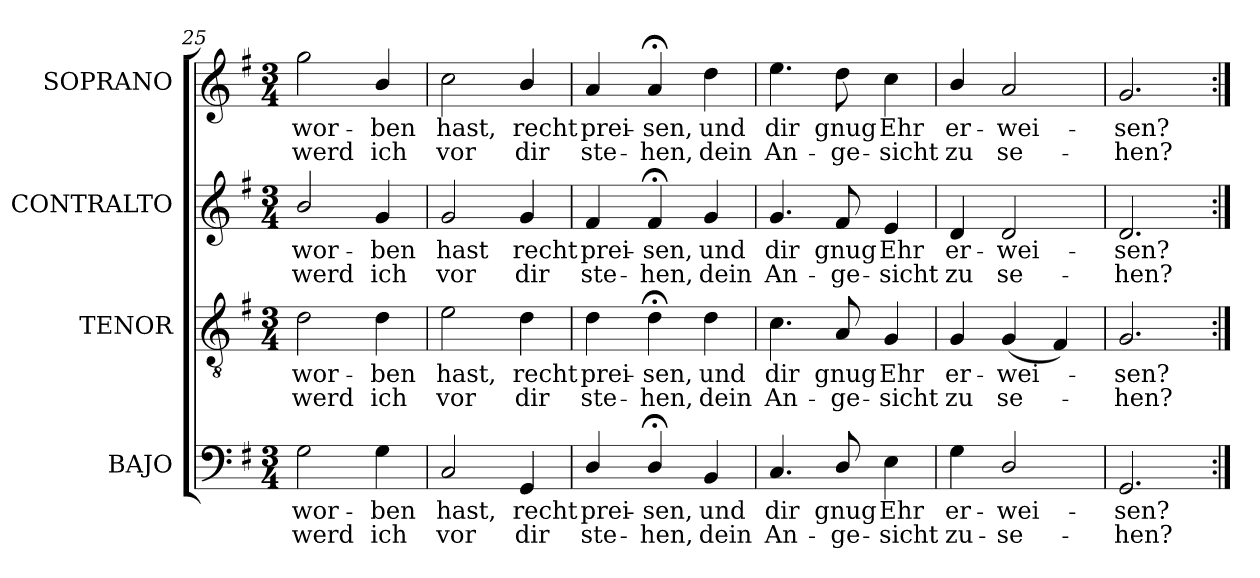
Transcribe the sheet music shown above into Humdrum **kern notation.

**kern	**text	**text	**kern	**text	**text	**kern	**text	**text	**kern	**text	**text
*part4	*part4	*part4	*part3	*part3	*part3	*part2	*part2	*part2	*part1	*part1	*part1
*staff4	*staff4	*staff4	*staff3	*staff3	*staff3	*staff2	*staff2	*staff2	*staff1	*staff1	*staff1
*I"BAJO	*	*	*I"TENOR	*	*	*I"CONTRALTO	*	*	*I"SOPRANO	*	*
*I'B.	*	*	*I'T.	*	*	*I'A.	*	*	*I'S.	*	*
*clefF4	*	*	*clefGv2	*	*	*clefG2	*	*	*clefG2	*	*
*	*	*	*ITrd7c12	*	*	*	*	*	*	*	*
*k[f#]	*	*	*k[f#]	*	*	*k[f#]	*	*	*k[f#]	*	*
*G:	*	*	*G:	*	*	*G:	*	*	*G:	*	*
*M3/4	*	*	*M3/4	*	*	*M3/4	*	*	*M3/4	*	*
=25	=25	=25	=25	=25	=25	=25	=25	=25	=25	=25	=25
!	!LO:LY:b:color=#000000	!LO:LY:b:color=#000000	!	!	!	!	!	!	!	!	!
!	!	!	!	!LO:LY:b:color=#000000	!LO:LY:b:color=#000000	!	!	!	!	!	!
!	!	!	!	!	!	!	!LO:LY:b:color=#000000	!LO:LY:b:color=#000000	!	!	!
!	!	!	!	!	!	!	!	!	!	!LO:LY:b:color=#000000	!LO:LY:b:color=#000000
2Gi\	-wor-	werd	2Di\	-wor-	werd	2bi/	-wor-	werd	2ggi\	-wor-	werd
!	!LO:LY:b:color=#000000	!LO:LY:b:color=#000000	!	!	!	!	!	!	!	!	!
!	!	!	!	!LO:LY:b:color=#000000	!LO:LY:b:color=#000000	!	!	!	!	!	!
!	!	!	!	!	!	!	!LO:LY:b:color=#000000	!LO:LY:b:color=#000000	!	!	!
!	!	!	!	!	!	!	!	!	!	!LO:LY:b:color=#000000	!LO:LY:b:color=#000000
4Gi\	-ben	ich	4Di\	-ben	ich	4gi/	-ben	ich	4bi/	-ben	ich
=26	=26	=26	=26	=26	=26	=26	=26	=26	=26	=26	=26
!	!LO:LY:b:color=#000000	!LO:LY:b:color=#000000	!	!	!	!	!	!	!	!	!
!	!	!	!	!LO:LY:b:color=#000000	!LO:LY:b:color=#000000	!	!	!	!	!	!
!	!	!	!	!	!	!	!LO:LY:b:color=#000000	!LO:LY:b:color=#000000	!	!	!
!	!	!	!	!	!	!	!	!	!	!LO:LY:b:color=#000000	!LO:LY:b:color=#000000
2Ci/	hast,	vor	2Ei\	hast,	vor	2gi/	hast	vor	2cci\	hast,	vor
!	!LO:LY:b:color=#000000	!LO:LY:b:color=#000000	!	!	!	!	!	!	!	!	!
!	!	!	!	!LO:LY:b:color=#000000	!LO:LY:b:color=#000000	!	!	!	!	!	!
!	!	!	!	!	!	!	!LO:LY:b:color=#000000	!LO:LY:b:color=#000000	!	!	!
!	!	!	!	!	!	!	!	!	!	!LO:LY:b:color=#000000	!LO:LY:b:color=#000000
4GGi/	recht	dir	4Di\	recht	dir	4gi/	recht	dir	4bi/	recht	dir
=27	=27	=27	=27	=27	=27	=27	=27	=27	=27	=27	=27
!	!LO:LY:b:color=#000000	!LO:LY:b:color=#000000	!	!	!	!	!	!	!	!	!
!	!	!	!	!LO:LY:b:color=#000000	!LO:LY:b:color=#000000	!	!	!	!	!	!
!	!	!	!	!	!	!	!LO:LY:b:color=#000000	!LO:LY:b:color=#000000	!	!	!
!	!	!	!	!	!	!	!	!	!	!LO:LY:b:color=#000000	!LO:LY:b:color=#000000
4Di/	prei-	ste-	4Di\	prei-	ste-	4f#i/	prei-	ste-	4ai/	prei-	ste-
!	!LO:LY:b:color=#000000	!LO:LY:b:color=#000000	!	!	!	!	!	!	!	!	!
!	!	!	!	!LO:LY:b:color=#000000	!LO:LY:b:color=#000000	!	!	!	!	!	!
!	!	!	!	!	!	!	!LO:LY:b:color=#000000	!LO:LY:b:color=#000000	!	!	!
!	!	!	!	!	!	!	!	!	!	!LO:LY:b:color=#000000	!LO:LY:b:color=#000000
4D;i/	-sen,	-hen,	4D;i\	-sen,	-hen,	4f#;i/	-sen,	-hen,	4a;i/	-sen,	-hen,
!	!LO:LY:b:color=#000000	!LO:LY:b:color=#000000	!	!	!	!	!	!	!	!	!
!	!	!	!	!LO:LY:b:color=#000000	!LO:LY:b:color=#000000	!	!	!	!	!	!
!	!	!	!	!	!	!	!LO:LY:b:color=#000000	!LO:LY:b:color=#000000	!	!	!
!	!	!	!	!	!	!	!	!	!	!LO:LY:b:color=#000000	!LO:LY:b:color=#000000
4BBi/	und	dein	4Di\	und	dein	4gi/	und	dein	4ddi\	und	dein
=28	=28	=28	=28	=28	=28	=28	=28	=28	=28	=28	=28
!	!LO:LY:b:color=#000000	!LO:LY:b:color=#000000	!	!	!	!	!	!	!	!	!
!	!	!	!	!LO:LY:b:color=#000000	!LO:LY:b:color=#000000	!	!	!	!	!	!
!	!	!	!	!	!	!	!LO:LY:b:color=#000000	!LO:LY:b:color=#000000	!	!	!
!	!	!	!	!	!	!	!	!	!	!LO:LY:b:color=#000000	!LO:LY:b:color=#000000
4.Ci/	dir	An-	4.Ci\	dir	An-	4.gi/	dir	An-	4.eei\	dir	An-
!	!LO:LY:b:color=#000000	!LO:LY:b:color=#000000	!	!	!	!	!	!	!	!	!
!	!	!	!	!LO:LY:b:color=#000000	!LO:LY:b:color=#000000	!	!	!	!	!	!
!	!	!	!	!	!	!	!LO:LY:b:color=#000000	!LO:LY:b:color=#000000	!	!	!
!	!	!	!	!	!	!	!	!	!	!LO:LY:b:color=#000000	!LO:LY:b:color=#000000
8Di/	gnug	-ge-	8AAi/	gnug	-ge-	8f#i/	gnug	-ge-	8ddi\	gnug	-ge-
!	!LO:LY:b:color=#000000	!LO:LY:b:color=#000000	!	!	!	!	!	!	!	!	!
!	!	!	!	!LO:LY:b:color=#000000	!LO:LY:b:color=#000000	!	!	!	!	!	!
!	!	!	!	!	!	!	!LO:LY:b:color=#000000	!LO:LY:b:color=#000000	!	!	!
!	!	!	!	!	!	!	!	!	!	!LO:LY:b:color=#000000	!LO:LY:b:color=#000000
4Ei\	Ehr	-sicht	4GGi/	Ehr	-sicht	4ei/	Ehr	-sicht	4cci\	Ehr	-sicht
=29	=29	=29	=29	=29	=29	=29	=29	=29	=29	=29	=29
!	!LO:LY:b:color=#000000	!LO:LY:b:color=#000000	!	!	!	!	!	!	!	!	!
!	!	!	!	!LO:LY:b:color=#000000	!LO:LY:b:color=#000000	!	!	!	!	!	!
!	!	!	!	!	!	!	!LO:LY:b:color=#000000	!LO:LY:b:color=#000000	!	!	!
!	!	!	!	!	!	!	!	!	!	!LO:LY:b:color=#000000	!LO:LY:b:color=#000000
4Gi\	er-	zu-	4GGi/	er-	zu	4di/	er-	zu	4bi/	er-	zu
!	!LO:LY:b:color=#000000	!LO:LY:b:color=#000000	!	!	!	!	!	!	!	!	!
!	!	!	!	!LO:LY:b:color=#000000	!LO:LY:b:color=#000000	!	!	!	!	!	!
!	!	!	!	!	!	!	!LO:LY:b:color=#000000	!LO:LY:b:color=#000000	!	!	!
!	!	!	!	!	!	!	!	!	!	!LO:LY:b:color=#000000	!LO:LY:b:color=#000000
2Di/	-wei-	-se-	(4GGi/	-wei-	se-	2di/	-wei-	se-	2ai/	-wei-	se-
.	.	.	4FF#i/)	.	.	.	.	.	.	.	.
=30	=30	=30	=30	=30	=30	=30	=30	=30	=30	=30	=30
!	!LO:LY:b:color=#000000	!LO:LY:b:color=#000000	!	!	!	!	!	!	!	!	!
!	!	!	!	!LO:LY:b:color=#000000	!LO:LY:b:color=#000000	!	!	!	!	!	!
!	!	!	!	!	!	!	!LO:LY:b:color=#000000	!LO:LY:b:color=#000000	!	!	!
!	!	!	!	!	!	!	!	!	!	!LO:LY:b:color=#000000	!LO:LY:b:color=#000000
2.GGi/	-sen?	-hen?	2.GGi/	-sen?	-hen?	2.di/	-sen?	-hen?	2.gi/	-sen?	-hen?
=:|!	=:|!	=:|!	=:|!	=:|!	=:|!	=:|!	=:|!	=:|!	=:|!	=:|!	=:|!
*-	*-	*-	*-	*-	*-	*-	*-	*-	*-	*-	*-
